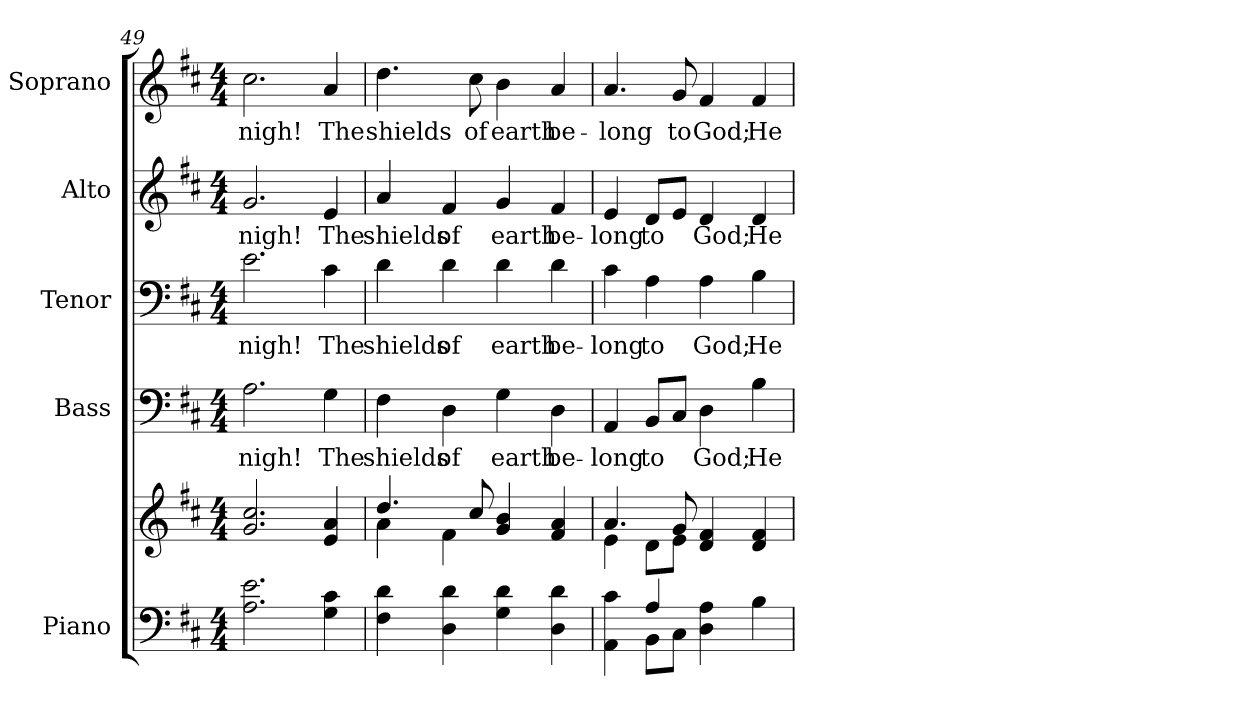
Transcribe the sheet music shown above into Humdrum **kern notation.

**kern	**kern	**kern	**text	**kern	**text	**kern	**text	**kern	**text
*part5	*part5	*part4	*part4	*part3	*part3	*part2	*part2	*part1	*part1
*staff6	*staff5	*staff4	*staff4	*staff3	*staff3	*staff2	*staff2	*staff1	*staff1
*I"Piano	*	*I"Bass	*	*I"Tenor	*	*I"Alto	*	*I"Soprano	*
*I'Pno.	*	*I'B.	*	*I'T.	*	*I'A.	*	*I'S.	*
*clefF4	*clefG2	*clefF4	*	*clefF4	*	*clefG2	*	*clefG2	*
*k[f#c#]	*k[f#c#]	*k[f#c#]	*	*k[f#c#]	*	*k[f#c#]	*	*k[f#c#]	*
*D:	*D:	*D:	*	*D:	*	*D:	*	*D:	*
*M4/4	*M4/4	*M4/4	*	*M4/4	*	*M4/4	*	*M4/4	*
=49	=49	=49	=49	=49	=49	=49	=49	=49	=49
!	!	!	!LO:LY:b:color=#000000	!	!	!	!	!	!
!	!	!	!	!	!LO:LY:b:color=#000000	!	!	!	!
!	!	!	!	!	!	!	!LO:LY:b:color=#000000	!	!
!	!	!	!	!	!	!	!	!	!LO:LY:b:color=#000000
2.Ai\ 2.ei	2.gi/ 2.cc#i	2.Ai\	nigh!	2.ei\	nigh!	2.gi/	nigh!	2.cc#i\	nigh!
!	!	!	!LO:LY:b:color=#000000	!	!	!	!	!	!
!	!	!	!	!	!LO:LY:b:color=#000000	!	!	!	!
!	!	!	!	!	!	!	!LO:LY:b:color=#000000	!	!
!	!	!	!	!	!	!	!	!	!LO:LY:b:color=#000000
4Gi\ 4c#i	4ei/ 4ai	4Gi\	The	4c#i\	The	4ei/	The	4ai/	The
=50	=50	=50	=50	=50	=50	=50	=50	=50	=50
*	*^	*	*	*	*	*	*	*	*
!	!	!	!	!LO:LY:b:color=#000000	!	!	!	!	!	!
!	!	!	!	!	!	!LO:LY:b:color=#000000	!	!	!	!
!	!	!	!	!	!	!	!	!LO:LY:b:color=#000000	!	!
!	!	!	!	!	!	!	!	!	!	!LO:LY:b:color=#000000
4F#i\ 4di	4.ddi/	4ai\	4F#i\	shields	4di\	shields	4ai/	shields	4.ddi\	shields
!	!	!	!	!LO:LY:b:color=#000000	!	!	!	!	!	!
!	!	!	!	!	!	!LO:LY:b:color=#000000	!	!	!	!
!	!	!	!	!	!	!	!	!LO:LY:b:color=#000000	!	!
4Di\ 4di	.	4f#i\	4Di\	of	4di\	of	4f#i/	of	.	.
!	!	!	!	!	!	!	!	!	!	!LO:LY:b:color=#000000
.	8cc#i/	.	.	.	.	.	.	.	8cc#i\	of
!	!	!	!	!LO:LY:b:color=#000000	!	!	!	!	!	!
!	!	!	!	!	!	!LO:LY:b:color=#000000	!	!	!	!
!	!	!	!	!	!	!	!	!LO:LY:b:color=#000000	!	!
!	!	!	!	!	!	!	!	!	!	!LO:LY:b:color=#000000
4Gi\ 4di	4gi/ 4bi	2ryy	4Gi\	earth	4di\	earth	4gi/	earth	4bi\	earth
!	!	!	!	!LO:LY:b:color=#000000	!	!	!	!	!	!
!	!	!	!	!	!	!LO:LY:b:color=#000000	!	!	!	!
!	!	!	!	!	!	!	!	!LO:LY:b:color=#000000	!	!
!	!	!	!	!	!	!	!	!	!	!LO:LY:b:color=#000000
4Di\ 4di	4f#i/ 4ai	.	4Di\	be-	4di\	be-	4f#i/	be-	4ai/	be-
!!LO:PB:g=z
=51	=51	=51	=51	=51	=51	=51	=51	=51	=51	=51
*^	*	*	*	*	*	*	*	*	*	*
!	!	!	!	!	!LO:LY:b:color=#000000	!	!	!	!	!	!
!	!	!	!	!	!	!	!LO:LY:b:color=#000000	!	!	!	!
!	!	!	!	!	!	!	!	!	!LO:LY:b:color=#000000	!	!
!	!	!	!	!	!	!	!	!	!	!	!LO:LY:b:color=#000000
4AAi\ 4c#i	4ryy	4.ai/	4ei\	4AAi/	-long	4c#i\	-long	4ei/	-long	4.ai/	-long
!	!	!	!	!	!LO:LY:b:color=#000000	!	!	!	!	!	!
!	!	!	!	!	!	!	!LO:LY:b:color=#000000	!	!	!	!
!	!	!	!	!	!	!	!	!	!LO:LY:b:color=#000000	!	!
4Ai/	8BBi\L	.	8di\L	8BBi/L	to	4Ai\	to	8di/L	to	.	.
!	!	!	!	!	!	!	!	!	!	!	!LO:LY:b:color=#000000
.	8C#i\J	8gi/	8ei\J	8C#i/J	.	.	.	8ei/J	.	8gi/	to
!	!	!	!	!	!LO:LY:b:color=#000000	!	!	!	!	!	!
!	!	!	!	!	!	!	!LO:LY:b:color=#000000	!	!	!	!
!	!	!	!	!	!	!	!	!	!LO:LY:b:color=#000000	!	!
!	!	!	!	!	!	!	!	!	!	!	!LO:LY:b:color=#000000
4Di\ 4Ai	2ryy	4di/ 4f#i	2ryy	4Di\	God;	4Ai\	God;	4di/	God;	4f#i/	God;
!	!	!	!	!	!LO:LY:b:color=#000000	!	!	!	!	!	!
!	!	!	!	!	!	!	!LO:LY:b:color=#000000	!	!	!	!
!	!	!	!	!	!	!	!	!	!LO:LY:b:color=#000000	!	!
!	!	!	!	!	!	!	!	!	!	!	!LO:LY:b:color=#000000
4Bi\	.	4di/ 4f#i	.	4Bi\	He	4Bi\	He	4di/	He	4f#i/	He
*v	*v	*	*	*	*	*	*	*	*	*	*
*	*v	*v	*	*	*	*	*	*	*	*
=	=	=	=	=	=	=	=	=	=
*-	*-	*-	*-	*-	*-	*-	*-	*-	*-
